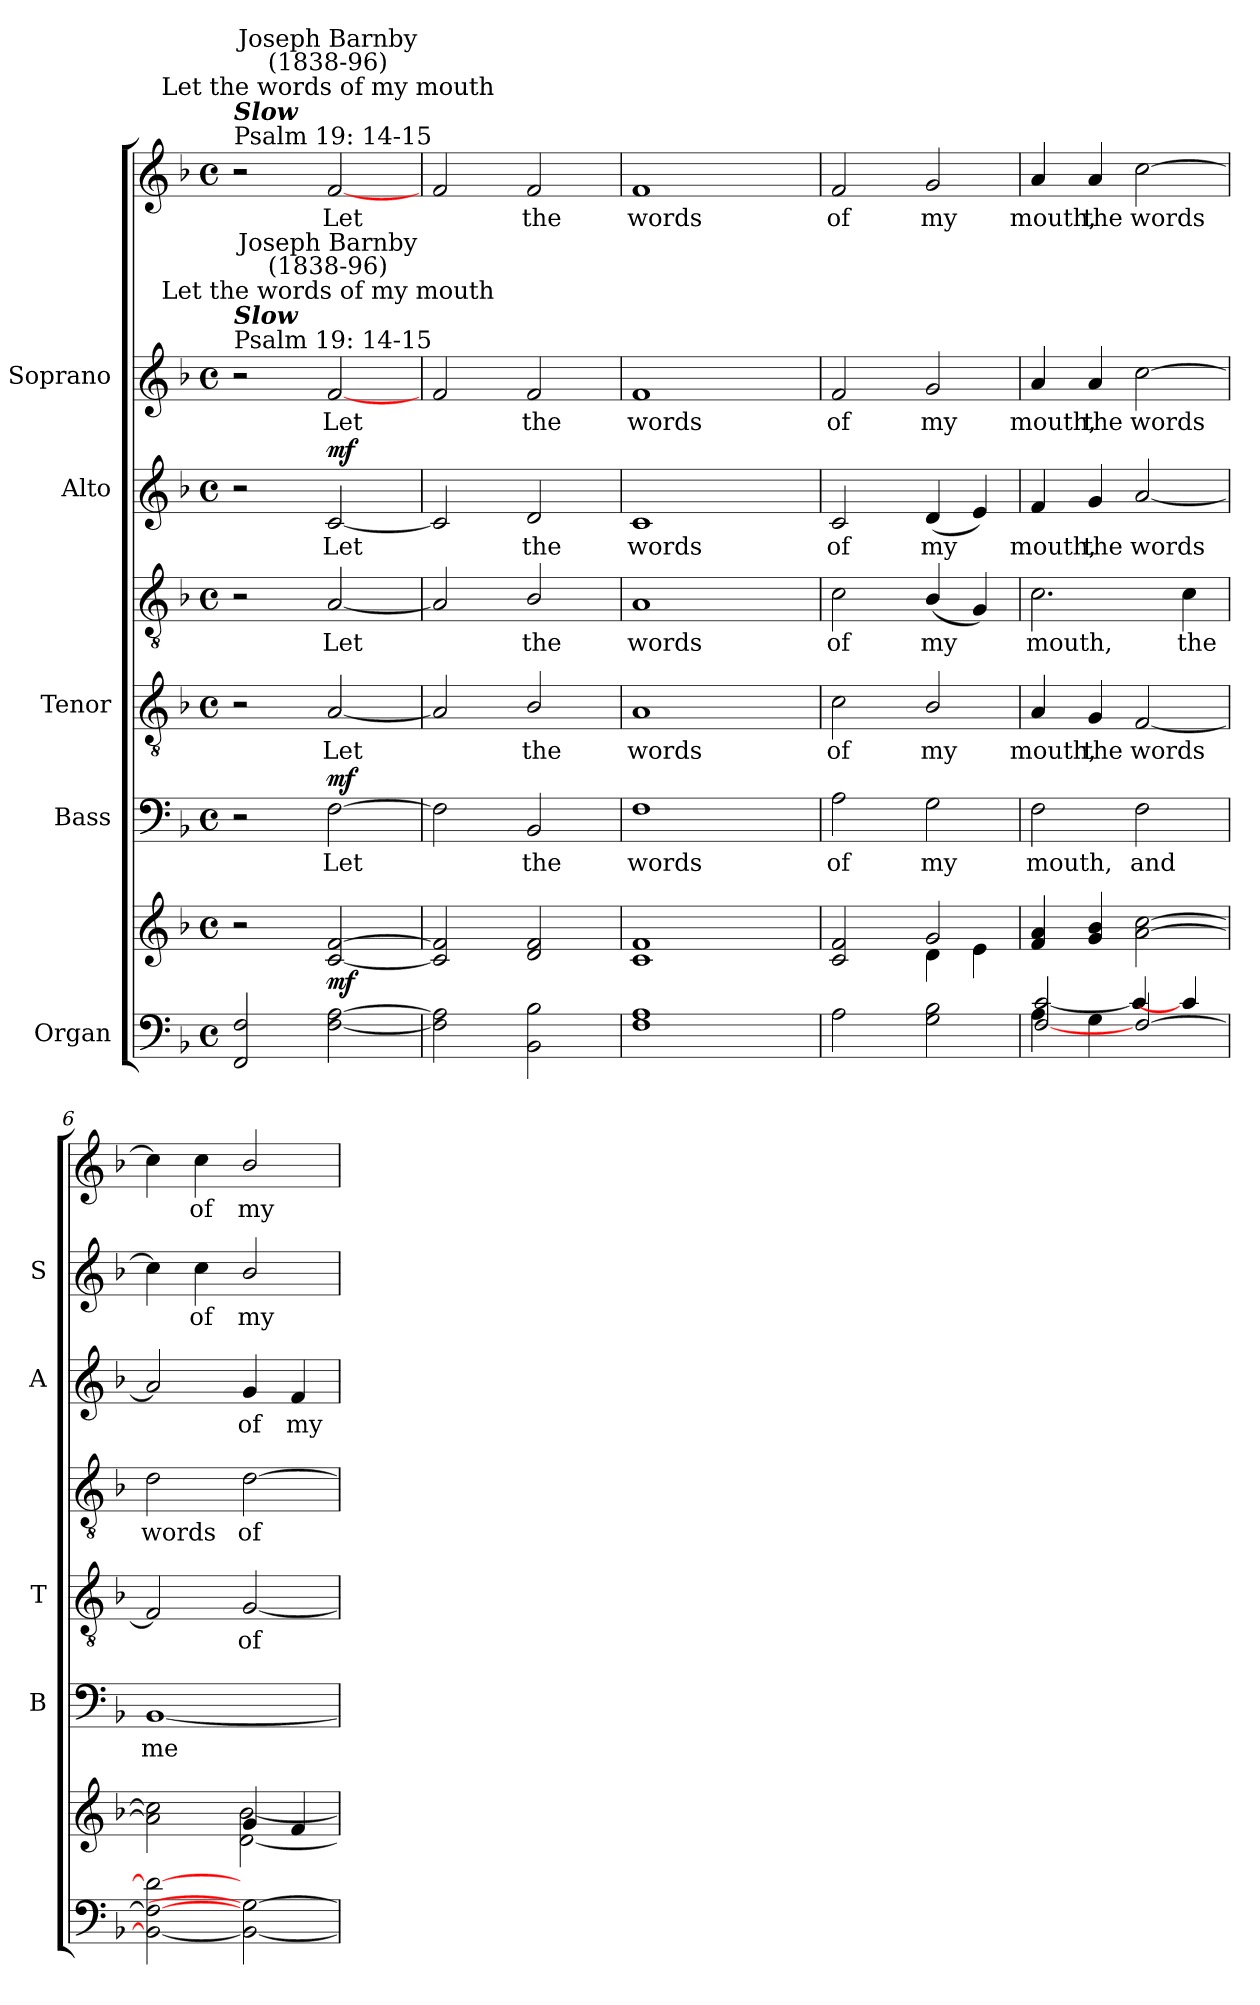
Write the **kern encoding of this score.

**kern	**kern	**dynam	**kern	**text	**dynam	**kern	**text	**kern	**text	**dynam	**kern	**text	**dynam	**kern	**text	**kern	**text	**dynam
*part5	*part5	*part5	*part4	*part4	*part4	*part3	*part3	*part3	*part3	*part3	*part2	*part2	*part2	*part1	*part1	*part1	*part1	*part1
*staff8	*staff7	*staff7/8	*staff6	*staff6	*staff6	*staff5	*staff5	*staff4	*staff4	*staff4/5	*staff3	*staff3	*staff3	*staff2	*staff2	*staff1	*staff1	*staff1/2
*I"Organ	*	*	*I"Bass	*	*	*I"Tenor	*	*	*	*	*I"Alto	*	*	*I"Soprano	*	*	*	*
*	*	*	*I'B	*	*	*I'T	*	*	*	*	*I'A	*	*	*I'S	*	*	*	*
*clefF4	*clefG2	*	*clefF4	*	*	*clefGv2	*	*clefGv2	*	*	*clefG2	*	*	*	*	*clefG2	*	*
*k[b-]	*k[b-]	*	*k[b-]	*	*	*k[b-]	*	*k[b-]	*	*	*k[b-]	*	*	*k[b-]	*	*k[b-]	*	*
*F:	*F:	*	*F:	*	*	*F:	*	*F:	*	*	*F:	*	*	*F:	*	*F:	*	*
*M4/4	*M4/4	*	*M4/4	*	*	*M4/4	*	*M4/4	*	*	*M4/4	*	*	*M4/4	*	*M4/4	*	*
*met(c)	*met(c)	*	*met(c)	*	*	*met(c)	*	*met(c)	*	*	*met(c)	*	*	*met(c)	*	*met(c)	*	*
=1	=1	=1	=1	=1	=1	=1	=1	=1	=1	=1	=1	=1	=1	=1	=1	=1	=1	=1
*^	*^	*	*	*	*	*	*	*	*	*	*	*	*	*	*	*	*	*
!	!	!	!	!	!	!	!	!	!	!	!	!	!	!	!	!	!	!LO:TX:a:t=Psalm 19&colon; 14-15	!	!
!	!	!	!	!	!	!	!	!	!	!	!	!	!	!	!	!	!	!LO:TX:a:Bi:t=Slow	!	!
!	!	!	!	!	!	!	!	!	!	!	!	!	!	!	!	!LO:TX:a:t=Psalm 19&colon; 14-15	!	!	!	!
!	!	!	!	!	!	!	!	!	!	!	!	!	!	!	!	!LO:TX:a:Bi:t=Slow	!	!	!	!
2FF 2F	4ryy	2r	4ryy	.	2r	.	.	2r	.	2r	.	.	2r	.	.	2r	.	2r	.	.
.	4ryy	.	4ryy	.	.	.	.	.	.	.	.	.	.	.	.	.	.	.	.	.
!	!	!	!	!	!	!	!	!	!	!	!	!	!	!	!	!	!	!LO:TX:a:cj:t=Let the words of my mouth	!	!
!	!	!	!	!	!	!	!	!	!	!	!	!	!	!	!	!	!	!LO:TX:a:cj:t=Joseph Barnby\n(1838-96)	!	!
!	!	!	!	!	!	!	!	!	!	!	!	!	!	!	!	!LO:TX:a:cj:t=Let the words of my mouth	!	!	!	!
!	!	!	!	!	!	!	!	!	!	!	!	!	!	!	!	!LO:TX:a:cj:t=Joseph Barnby\n(1838-96)	!	!	!	!
!	!	!	!	!LO:DY:b	!	!LO:LY:b	!LO:DY:b	!	!LO:LY:b	!	!LO:LY:b	!LO:DY:b=2	!	!LO:LY:b	!	!	!LO:LY:b	!	!LO:LY:b	!
!	!	!	!	!	!	!	!	!	!	!	!	!LO:DY:n=1:b	!	!	!LO:DY:b	!	!	!	!	!LO:DY:b=2
!	!	!	!	!	!	!	!	!	!	!	!	!	!	!	!	!	!	!	!	!LO:DY:n=1:b
[2F [2A	4ryy	[2c/ [2f/	2ryy	mf	[2F	Let	mf	[2A	Let	[2A	Let	mf mf	[2c	Let	mf	[2f	Let	[2f	Let	mf mf
.	4ryy	.	.	.	.	.	.	.	.	.	.	.	.	.	.	.	.	.	.	.
=2	=2	=2	=2	=2	=2	=2	=2	=2	=2	=2	=2	=2	=2	=2	=2	=2	=2	=2	=2	=2
2F] 2A]	4ryy	2c/] 2f/]	1ryy	.	2F]	.	.	2A]	.	2A]	.	.	2c]	.	.	2f	.	2f	.	.
.	4ryy	.	.	.	.	.	.	.	.	.	.	.	.	.	.	.	.	.	.	.
!	!	!	!	!	!	!LO:LY:b	!	!	!LO:LY:b	!	!LO:LY:b	!	!	!LO:LY:b	!	!	!LO:LY:b	!	!LO:LY:b	!
2BB- 2B-	4ryy	2d/ 2f/	.	.	2BB-	the	.	2B-/	the	2B-/	the	.	2d	the	.	2f	the	2f	the	.
.	4ryy	.	.	.	.	.	.	.	.	.	.	.	.	.	.	.	.	.	.	.
=3	=3	=3	=3	=3	=3	=3	=3	=3	=3	=3	=3	=3	=3	=3	=3	=3	=3	=3	=3	=3
!	!	!	!	!	!	!LO:LY:b	!	!	!LO:LY:b	!	!LO:LY:b	!	!	!LO:LY:b	!	!	!LO:LY:b	!	!LO:LY:b	!
1F 1A	4ryy	1c/ 1f/	1ryy	.	1F	words	.	1A	words	1A	words	.	1c	words	.	1f	words	1f	words	.
.	4ryy	.	.	.	.	.	.	.	.	.	.	.	.	.	.	.	.	.	.	.
.	4ryy	.	.	.	.	.	.	.	.	.	.	.	.	.	.	.	.	.	.	.
.	4ryy	.	.	.	.	.	.	.	.	.	.	.	.	.	.	.	.	.	.	.
=4	=4	=4	=4	=4	=4	=4	=4	=4	=4	=4	=4	=4	=4	=4	=4	=4	=4	=4	=4	=4
!	!	!	!	!	!	!LO:LY:b	!	!	!LO:LY:b	!	!LO:LY:b	!	!	!LO:LY:b	!	!	!LO:LY:b	!	!LO:LY:b	!
2A	4ryy	2c/ 2f/	2ryy	.	2A	of	.	2c	of	2c	of	.	2c	of	.	2f	of	2f	of	.
.	4ryy	.	.	.	.	.	.	.	.	.	.	.	.	.	.	.	.	.	.	.
!	!	!	!	!	!	!LO:LY:b	!	!	!LO:LY:b	!	!LO:LY:b	!	!	!LO:LY:b	!	!	!LO:LY:b	!	!LO:LY:b	!
2G 2B-	4ryy	2g/	4d\	.	2G	my	.	2B-/	my	(<4B-/	my	.	(<4d	my	.	2g	my	2g	my	.
.	4ryy	.	4e\	.	.	.	.	.	.	4G)	.	.	4e)	.	.	.	.	.	.	.
=5	=5	=5	=5	=5	=5	=5	=5	=5	=5	=5	=5	=5	=5	=5	=5	=5	=5	=5	=5	=5
!	!	!	!	!	!	!LO:LY:b	!	!	!LO:LY:b	!	!LO:LY:b	!	!	!LO:LY:b	!	!	!LO:LY:b	!	!LO:LY:b	!
4A\	[2F/ [2c/	4f/ 4a/	1ryy	.	2F	mouth,	.	4A	mouth,	2.c	mouth,	.	4f	mouth,	.	4a	mouth,	4a	mouth,	.
!	!	!	!	!	!	!	!	!	!LO:LY:b	!	!	!	!	!LO:LY:b	!	!	!LO:LY:b	!	!LO:LY:b	!
4G\	.	4g/ 4b-/	.	.	.	.	.	4G	the	.	.	.	4g	the	.	4a	the	4a	the	.
!	!	!	!	!	!	!LO:LY:b	!	!	!LO:LY:b	!	!	!	!	!LO:LY:b	!	!	!LO:LY:b	!	!LO:LY:b	!
[2F	4c/]	[2a\ [2cc\	.	.	2F	and	.	[2F	words	.	.	.	[2a	words	.	[2cc	words	[2cc	words	.
!	!	!	!	!	!	!	!	!	!	!	!LO:LY:b	!	!	!	!	!	!	!	!	!
.	4c/]	.	.	.	.	.	.	.	.	4c	the	.	.	.	.	.	.	.	.	.
=6	=6	=6	=6	=6	=6	=6	=6	=6	=6	=6	=6	=6	=6	=6	=6	=6	=6	=6	=6	=6
!	!	!	!	!	!	!LO:LY:b	!	!	!	!	!LO:LY:b	!	!	!	!	!	!	!	!	!
2BB-_ 2F_ 2d_	4ryy	2a\] 2cc\]	2ryy	.	[1BB-	me-	.	2F]	.	2d	words	.	2a]	.	.	4cc]	.	4cc]	.	.
!	!	!	!	!	!	!	!	!	!	!	!	!	!	!	!	!	!LO:LY:b	!	!LO:LY:b	!
.	4ryy	.	.	.	.	.	.	.	.	.	.	.	.	.	.	4cc	of	4cc	of	.
!	!	!	!	!	!	!	!	!	!LO:LY:b	!	!LO:LY:b	!	!	!LO:LY:b	!	!	!LO:LY:b	!	!LO:LY:b	!
2BB-_ 2G_	4ryy	4g/	[2d\ [2b-\	.	.	.	.	[2G	of	[2d	of	.	4g	of	.	2b-/	my	2b-/	my	.
!	!	!	!	!	!	!	!	!	!	!	!	!	!	!LO:LY:b	!	!	!	!	!	!
.	4ryy	4f/	.	.	.	.	.	.	.	.	.	.	4f	my	.	.	.	.	.	.
*v	*v	*	*	*	*	*	*	*	*	*	*	*	*	*	*	*	*	*	*	*
*	*v	*v	*	*	*	*	*	*	*	*	*	*	*	*	*	*	*	*	*
=	=	=	=	=	=	=	=	=	=	=	=	=	=	=	=	=	=	=
*-	*-	*-	*-	*-	*-	*-	*-	*-	*-	*-	*-	*-	*-	*-	*-	*-	*-	*-
